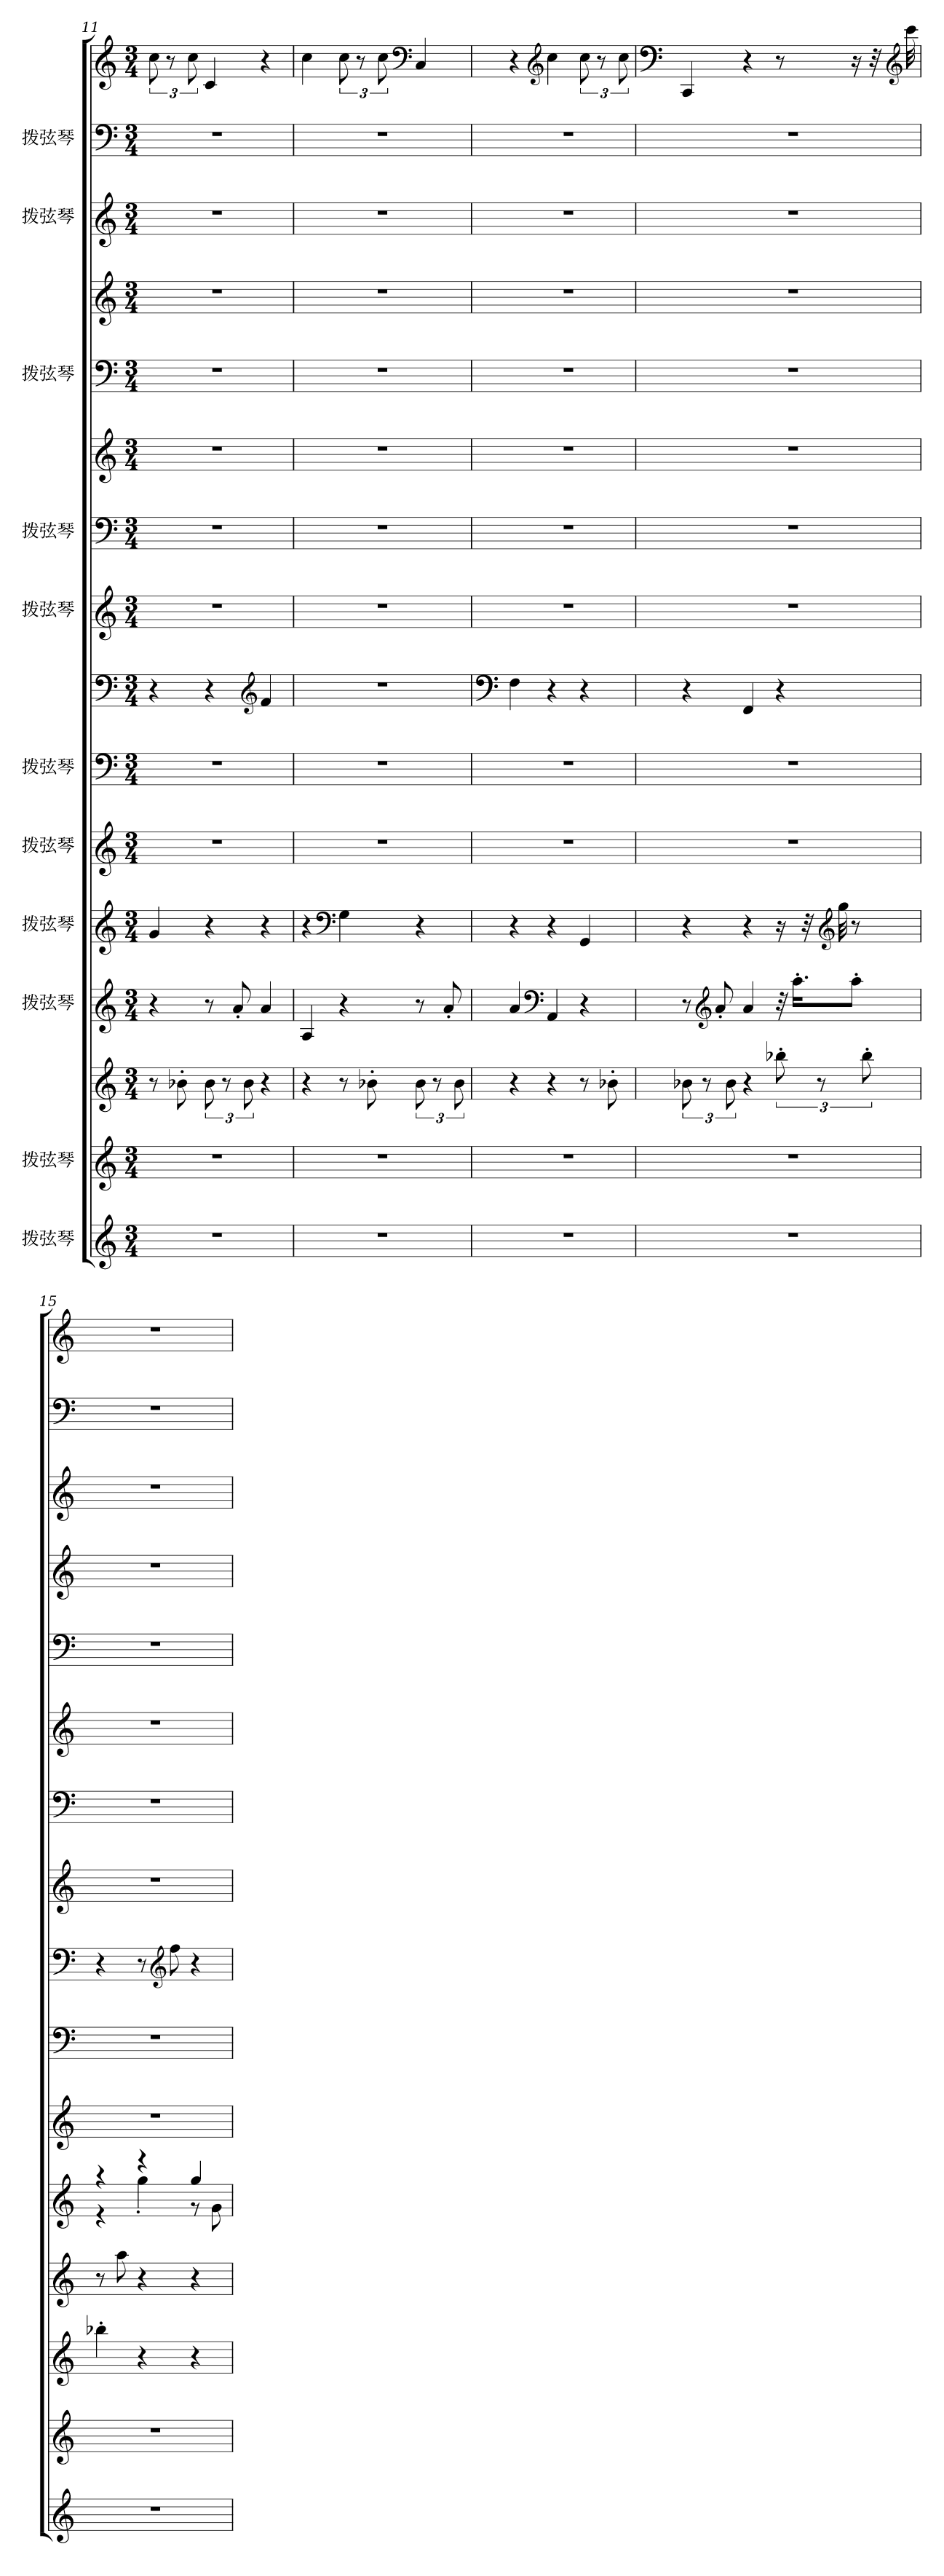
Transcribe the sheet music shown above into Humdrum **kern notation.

**kern	**kern	**kern	**kern	**kern	**kern	**kern	**kern	**kern	**kern	**kern	**kern	**kern	**kern	**kern	**kern
*part11	*part10	*part10	*part9	*part8	*part7	*part6	*part6	*part5	*part4	*part4	*part3	*part3	*part2	*part1	*part1
*staff16	*staff15	*staff14	*staff13	*staff12	*staff11	*staff10	*staff9	*staff8	*staff7	*staff6	*staff5	*staff4	*staff3	*staff2	*staff1
*I"拨弦琴	*I"拨弦琴	*	*I"拨弦琴	*I"拨弦琴	*I"拨弦琴	*I"拨弦琴	*	*I"拨弦琴	*I"拨弦琴	*	*I"拨弦琴	*	*I"拨弦琴	*I"拨弦琴	*
*clefG2	*clefG2	*clefG2	*clefG2	*clefG2	*clefG2	*clefF4	*clefF4	*clefG2	*clefF4	*clefG2	*clefF4	*clefG2	*clefG2	*clefF4	*clefG2
*k[]	*k[]	*k[]	*k[]	*k[]	*k[]	*k[]	*k[]	*k[]	*k[]	*k[]	*k[]	*k[]	*k[]	*k[]	*k[]
*M3/4	*M3/4	*M3/4	*M3/4	*M3/4	*M3/4	*M3/4	*M3/4	*M3/4	*M3/4	*M3/4	*M3/4	*M3/4	*M3/4	*M3/4	*M3/4
=11	=11	=11	=11	=11	=11	=11	=11	=11	=11	=11	=11	=11	=11	=11	=11
2.r	2.r	8r	4r	4g/	2.r	2.r	4r	2.r	2.r	2.r	2.r	2.r	2.r	2.r	12cc\
.	.	.	.	.	.	.	.	.	.	.	.	.	.	.	12r
.	.	8b-X'\	.	.	.	.	.	.	.	.	.	.	.	.	.
.	.	.	.	.	.	.	.	.	.	.	.	.	.	.	12cc\
.	.	12b-\	8r	4r	.	.	4r	.	.	.	.	.	.	.	4c/
.	.	12r	.	.	.	.	.	.	.	.	.	.	.	.	.
.	.	.	8a'/	.	.	.	.	.	.	.	.	.	.	.	.
.	.	12b-\	.	.	.	.	.	.	.	.	.	.	.	.	.
*	*	*	*	*	*	*	*clefG2	*	*	*	*	*	*	*	*
.	.	4r	4a/	4r	.	.	4f/	.	.	.	.	.	.	.	4r
=12	=12	=12	=12	=12	=12	=12	=12	=12	=12	=12	=12	=12	=12	=12	=12
2.r	2.r	4r	4A/	4r	2.r	2.r	2.r	2.r	2.r	2.r	2.r	2.r	2.r	2.r	4cc\
*	*	*	*	*clefF4	*	*	*	*	*	*	*	*	*	*	*
.	.	8r	4r	4G\	.	.	.	.	.	.	.	.	.	.	12cc\
.	.	.	.	.	.	.	.	.	.	.	.	.	.	.	12r
.	.	8b-X'\	.	.	.	.	.	.	.	.	.	.	.	.	.
.	.	.	.	.	.	.	.	.	.	.	.	.	.	.	12cc\
*	*	*	*	*	*	*	*	*	*	*	*	*	*	*	*clefF4
.	.	12b-\	8r	4r	.	.	.	.	.	.	.	.	.	.	4C/
.	.	12r	.	.	.	.	.	.	.	.	.	.	.	.	.
.	.	.	8a'/	.	.	.	.	.	.	.	.	.	.	.	.
.	.	12b-\	.	.	.	.	.	.	.	.	.	.	.	.	.
=13	=13	=13	=13	=13	=13	=13	=13	=13	=13	=13	=13	=13	=13	=13	=13
*	*	*	*	*	*	*	*clefF4	*	*	*	*	*	*	*	*
2.r	2.r	4r	4a/	4r	2.r	2.r	4F\	2.r	2.r	2.r	2.r	2.r	2.r	2.r	4r
*	*	*	*clefF4	*	*	*	*	*	*	*	*	*	*	*	*clefG2
.	.	4r	4AA/	4r	.	.	4r	.	.	.	.	.	.	.	4cc\
.	.	8r	4r	4GG/	.	.	4r	.	.	.	.	.	.	.	12cc\
.	.	.	.	.	.	.	.	.	.	.	.	.	.	.	12r
.	.	8b-X'\	.	.	.	.	.	.	.	.	.	.	.	.	.
.	.	.	.	.	.	.	.	.	.	.	.	.	.	.	12cc\
!!LO:PB:g=z
=14	=14	=14	=14	=14	=14	=14	=14	=14	=14	=14	=14	=14	=14	=14	=14
*	*	*	*	*	*	*	*	*	*	*	*	*	*	*	*clefF4
2.r	2.r	12b-X\	8r	4r	2.r	2.r	4r	2.r	2.r	2.r	2.r	2.r	2.r	2.r	4CC/
.	.	12r	.	.	.	.	.	.	.	.	.	.	.	.	.
*	*	*	*clefG2	*	*	*	*	*	*	*	*	*	*	*	*
.	.	.	8a'/	.	.	.	.	.	.	.	.	.	.	.	.
.	.	12b-\	.	.	.	.	.	.	.	.	.	.	.	.	.
.	.	4r	4a/	4r	.	.	4FF/	.	.	.	.	.	.	.	4r
.	.	12bb-X'\	32r	16r	.	.	4r	.	.	.	.	.	.	.	8r
.	.	.	16.aa'\KL	.	.	.	.	.	.	.	.	.	.	.	.
.	.	.	.	32r	.	.	.	.	.	.	.	.	.	.	.
.	.	12r	.	.	.	.	.	.	.	.	.	.	.	.	.
*	*	*	*	*clefG2	*	*	*	*	*	*	*	*	*	*	*
.	.	.	.	32gg\	.	.	.	.	.	.	.	.	.	.	.
.	.	.	8aa'\J	8r	.	.	.	.	.	.	.	.	.	.	16r
.	.	12bb-'\	.	.	.	.	.	.	.	.	.	.	.	.	.
.	.	.	.	.	.	.	.	.	.	.	.	.	.	.	32r
*	*	*	*	*	*	*	*	*	*	*	*	*	*	*	*clefG2
.	.	.	.	.	.	.	.	.	.	.	.	.	.	.	32ccc\
=15	=15	=15	=15	=15	=15	=15	=15	=15	=15	=15	=15	=15	=15	=15	=15
*	*	*	*	*^	*	*	*	*	*	*	*	*	*	*	*
2.r	2.r	4bb-X'\	8r	4r	4r	2.r	2.r	4r	2.r	2.r	2.r	2.r	2.r	2.r	2.r	2.r
.	.	.	8aa\	.	.	.	.	.	.	.	.	.	.	.	.	.
.	.	4r	4r	4r	4gg'\	.	.	8r	.	.	.	.	.	.	.	.
*	*	*	*	*	*	*	*	*clefG2	*	*	*	*	*	*	*	*
.	.	.	.	.	.	.	.	8ff\	.	.	.	.	.	.	.	.
.	.	4r	4r	4gg/	8r	.	.	4r	.	.	.	.	.	.	.	.
.	.	.	.	.	8g\	.	.	.	.	.	.	.	.	.	.	.
*	*	*	*	*v	*v	*	*	*	*	*	*	*	*	*	*	*
=	=	=	=	=	=	=	=	=	=	=	=	=	=	=	=
*-	*-	*-	*-	*-	*-	*-	*-	*-	*-	*-	*-	*-	*-	*-	*-
